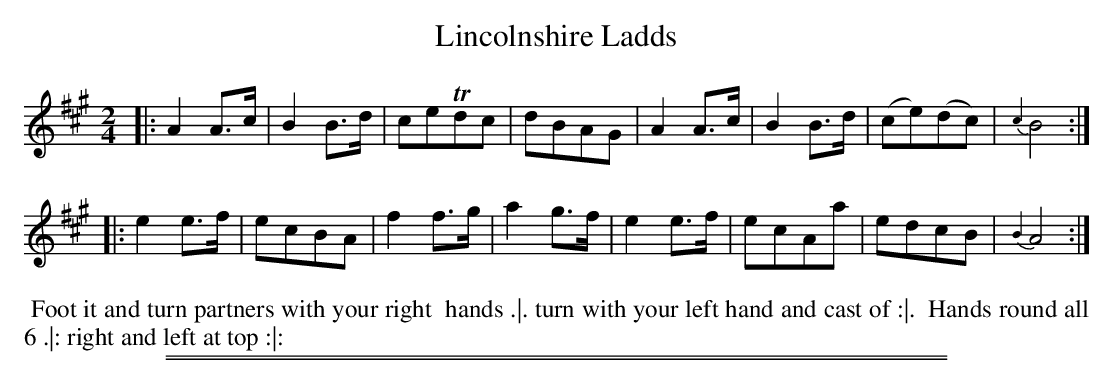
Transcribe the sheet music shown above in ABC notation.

X:1
T: Lincolnshire Ladds
M: 2/4
L: 1/8
K: A
|:\
A2A>c | B2B>d | ceTdc | dBAG |\
A2A>c | B2B>d | (ce)(dc) | {c2}B4 :|
|:\
e2e>f | ecBA | f2f>g | a2g>f |\
e2e>f | ecAa | edcB | {B2}A4 :|
